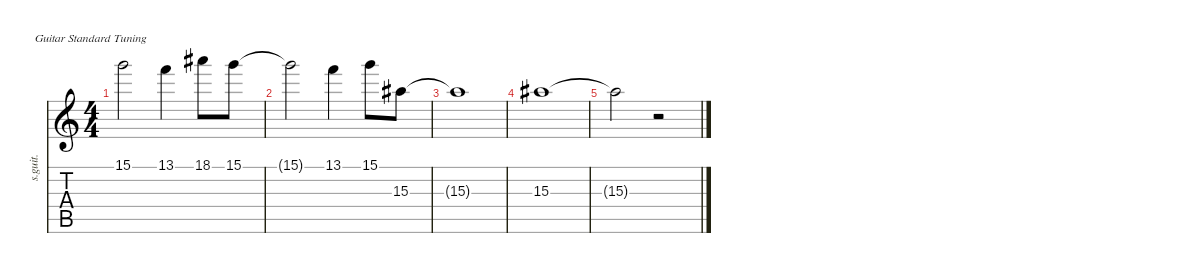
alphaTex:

\defaultSystemsLayout 4
\hideDynamics
\bracketExtendMode nobrackets
\track ("Harmonica" "s.guit.") {instrument harmonica}
\staff {score tabs}
\tuning (E4 B3 G3 D3 A2 E2)
\displaytranspose 12
\ts (4 4)
\tempo (100 hide)
\clef g2
\ks c
15.1{t}.2{dy f} 13.1.4 18.1{acc #}.8 15.1.8 |
15.1{t}.2 13.1.4 15.1.8 15.3{acc #}.8 |
15.3{t}.1 |
15.3{acc #}.1 |
15.3{t}.2 r.2
